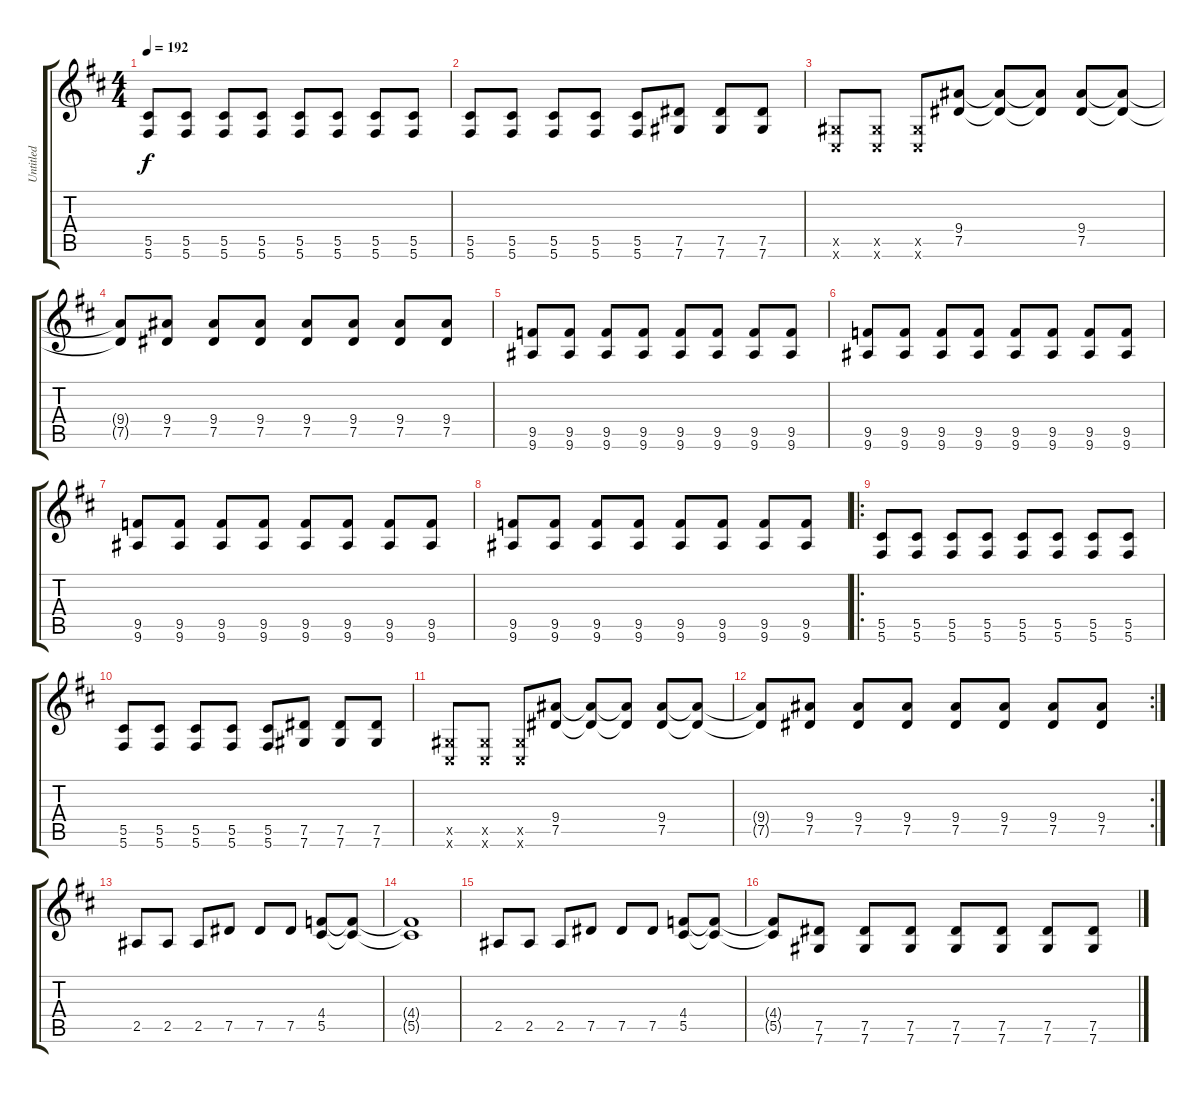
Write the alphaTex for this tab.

\track ("Untitled" "Untitled") {instrument distortionguitar}
\staff {score tabs}
\tuning (Eb4 Bb3 Gb3 Db3 Ab2 Db2) {hide}
\ts (4 4)
\tempo 192
\clef g2
\ks d
(5.5 5.6).8{dy f} (5.5 5.6).8 (5.5 5.6).8 (5.5 5.6).8 (5.5 5.6).8 (5.5 5.6).8 (5.5 5.6).8 (5.5 5.6).8 |
(5.5 5.6).8 (5.5 5.6).8 (5.5 5.6).8 (5.5 5.6).8 (5.5 5.6).8 (7.5 7.6).8 (7.5 7.6).8 (7.5 7.6).8 |
(0.5{x} 0.6{x}).8 (0.5{x} 0.6{x}).8 (0.5{x} 0.6{x}).8 (9.4 7.5).8 (9.4{t} 7.5{t}).8 (9.4{t} 7.5{t}).8 (9.4 7.5).8 (9.4{t} 7.5{t}).8 |
(9.4{t} 7.5{t}).8 (9.4 7.5).8 (9.4 7.5).8 (9.4 7.5).8 (9.4 7.5).8 (9.4 7.5).8 (9.4 7.5).8 (9.4 7.5).8 |
(9.5 9.6).8 (9.5 9.6).8 (9.5 9.6).8 (9.5 9.6).8 (9.5 9.6).8 (9.5 9.6).8 (9.5 9.6).8 (9.5 9.6).8 |
(9.5 9.6).8 (9.5 9.6).8 (9.5 9.6).8 (9.5 9.6).8 (9.5 9.6).8 (9.5 9.6).8 (9.5 9.6).8 (9.5 9.6).8 |
(9.5 9.6).8 (9.5 9.6).8 (9.5 9.6).8 (9.5 9.6).8 (9.5 9.6).8 (9.5 9.6).8 (9.5 9.6).8 (9.5 9.6).8 |
(9.5 9.6).8 (9.5 9.6).8 (9.5 9.6).8 (9.5 9.6).8 (9.5 9.6).8 (9.5 9.6).8 (9.5 9.6).8 (9.5 9.6).8 |
\ro
(5.5 5.6).8 (5.5 5.6).8 (5.5 5.6).8 (5.5 5.6).8 (5.5 5.6).8 (5.5 5.6).8 (5.5 5.6).8 (5.5 5.6).8 |
(5.5 5.6).8 (5.5 5.6).8 (5.5 5.6).8 (5.5 5.6).8 (5.5 5.6).8 (7.5 7.6).8 (7.5 7.6).8 (7.5 7.6).8 |
(0.5{x} 0.6{x}).8 (0.5{x} 0.6{x}).8 (0.5{x} 0.6{x}).8 (9.4 7.5).8 (9.4{t} 7.5{t}).8 (9.4{t} 7.5{t}).8 (9.4 7.5).8 (9.4{t} 7.5{t}).8 |
\rc 2
(9.4{t} 7.5{t}).8 (9.4 7.5).8 (9.4 7.5).8 (9.4 7.5).8 (9.4 7.5).8 (9.4 7.5).8 (9.4 7.5).8 (9.4 7.5).8 |
2.5.8 2.5.8 2.5.8 7.5.8 7.5.8 7.5.8 (4.4 5.5).8 (4.4{t} 5.5{t}).8 |
(4.4{t} 5.5{t}).1 |
2.5.8 2.5.8 2.5.8 7.5.8 7.5.8 7.5.8 (4.4 5.5).8 (4.4{t} 5.5{t}).8 |
(4.4{t} 5.5{t}).8 (7.5 7.6).8 (7.5 7.6).8 (7.5 7.6).8 (7.5 7.6).8 (7.5 7.6).8 (7.5 7.6).8 (7.5 7.6).8
